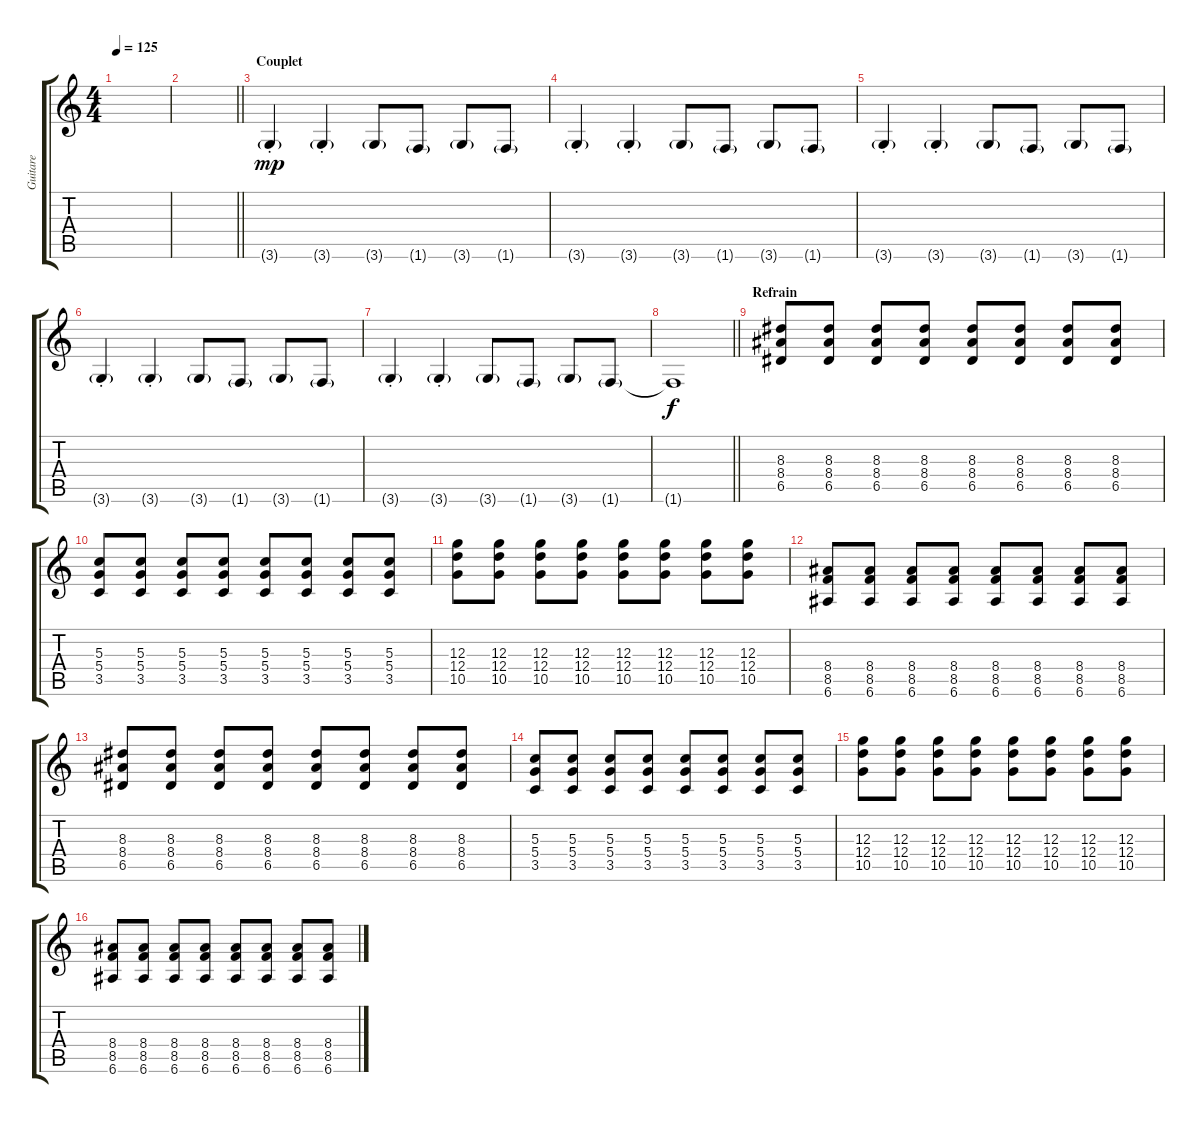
\track ("Guitare" "Guitare") {instrument distortionguitar}
\staff {score tabs}
\tuning (E4 B3 G3 D3 A2 E2) {hide}
\ts (4 4)
\tempo 125
\clef g2
\ks c
|
\barLineRight lightlight
|
\section ("" "Couplet")
3.6{g st}.4{dy mp} 3.6{g st}.4 3.6{g}.8 1.6{g}.8 3.6{g}.8 1.6{g}.8 |
3.6{g st}.4 3.6{g st}.4 3.6{g}.8 1.6{g}.8 3.6{g}.8 1.6{g}.8 |
3.6{g st}.4 3.6{g st}.4 3.6{g}.8 1.6{g}.8 3.6{g}.8 1.6{g}.8 |
3.6{g st}.4 3.6{g st}.4 3.6{g}.8 1.6{g}.8 3.6{g}.8 1.6{g}.8 |
3.6{g st}.4 3.6{g st}.4 3.6{g}.8 1.6{g}.8 3.6{g}.8 1.6{g}.8 |
\barLineRight lightlight
1.6{t}.1{dy f} |
\section ("" "Refrain")
(8.3 8.4 6.5).8 (8.3 8.4 6.5).8 (8.3 8.4 6.5).8 (8.3 8.4 6.5).8 (8.3 8.4 6.5).8 (8.3 8.4 6.5).8 (8.3 8.4 6.5).8 (8.3 8.4 6.5).8 |
(5.3 5.4 3.5).8 (5.3 5.4 3.5).8 (5.3 5.4 3.5).8 (5.3 5.4 3.5).8 (5.3 5.4 3.5).8 (5.3 5.4 3.5).8 (5.3 5.4 3.5).8 (5.3 5.4 3.5).8 |
(12.3 12.4 10.5).8 (12.3 12.4 10.5).8 (12.3 12.4 10.5).8 (12.3 12.4 10.5).8 (12.3 12.4 10.5).8 (12.3 12.4 10.5).8 (12.3 12.4 10.5).8 (12.3 12.4 10.5).8 |
(8.4 8.5 6.6).8 (8.4 8.5 6.6).8 (8.4 8.5 6.6).8 (8.4 8.5 6.6).8 (8.4 8.5 6.6).8 (8.4 8.5 6.6).8 (8.4 8.5 6.6).8 (8.4 8.5 6.6).8 |
(8.3 8.4 6.5).8 (8.3 8.4 6.5).8 (8.3 8.4 6.5).8 (8.3 8.4 6.5).8 (8.3 8.4 6.5).8 (8.3 8.4 6.5).8 (8.3 8.4 6.5).8 (8.3 8.4 6.5).8 |
(5.3 5.4 3.5).8 (5.3 5.4 3.5).8 (5.3 5.4 3.5).8 (5.3 5.4 3.5).8 (5.3 5.4 3.5).8 (5.3 5.4 3.5).8 (5.3 5.4 3.5).8 (5.3 5.4 3.5).8 |
(12.3 12.4 10.5).8 (12.3 12.4 10.5).8 (12.3 12.4 10.5).8 (12.3 12.4 10.5).8 (12.3 12.4 10.5).8 (12.3 12.4 10.5).8 (12.3 12.4 10.5).8 (12.3 12.4 10.5).8 |
(8.4 8.5 6.6).8 (8.4 8.5 6.6).8 (8.4 8.5 6.6).8 (8.4 8.5 6.6).8 (8.4 8.5 6.6).8 (8.4 8.5 6.6).8 (8.4 8.5 6.6).8 (8.4 8.5 6.6).8
